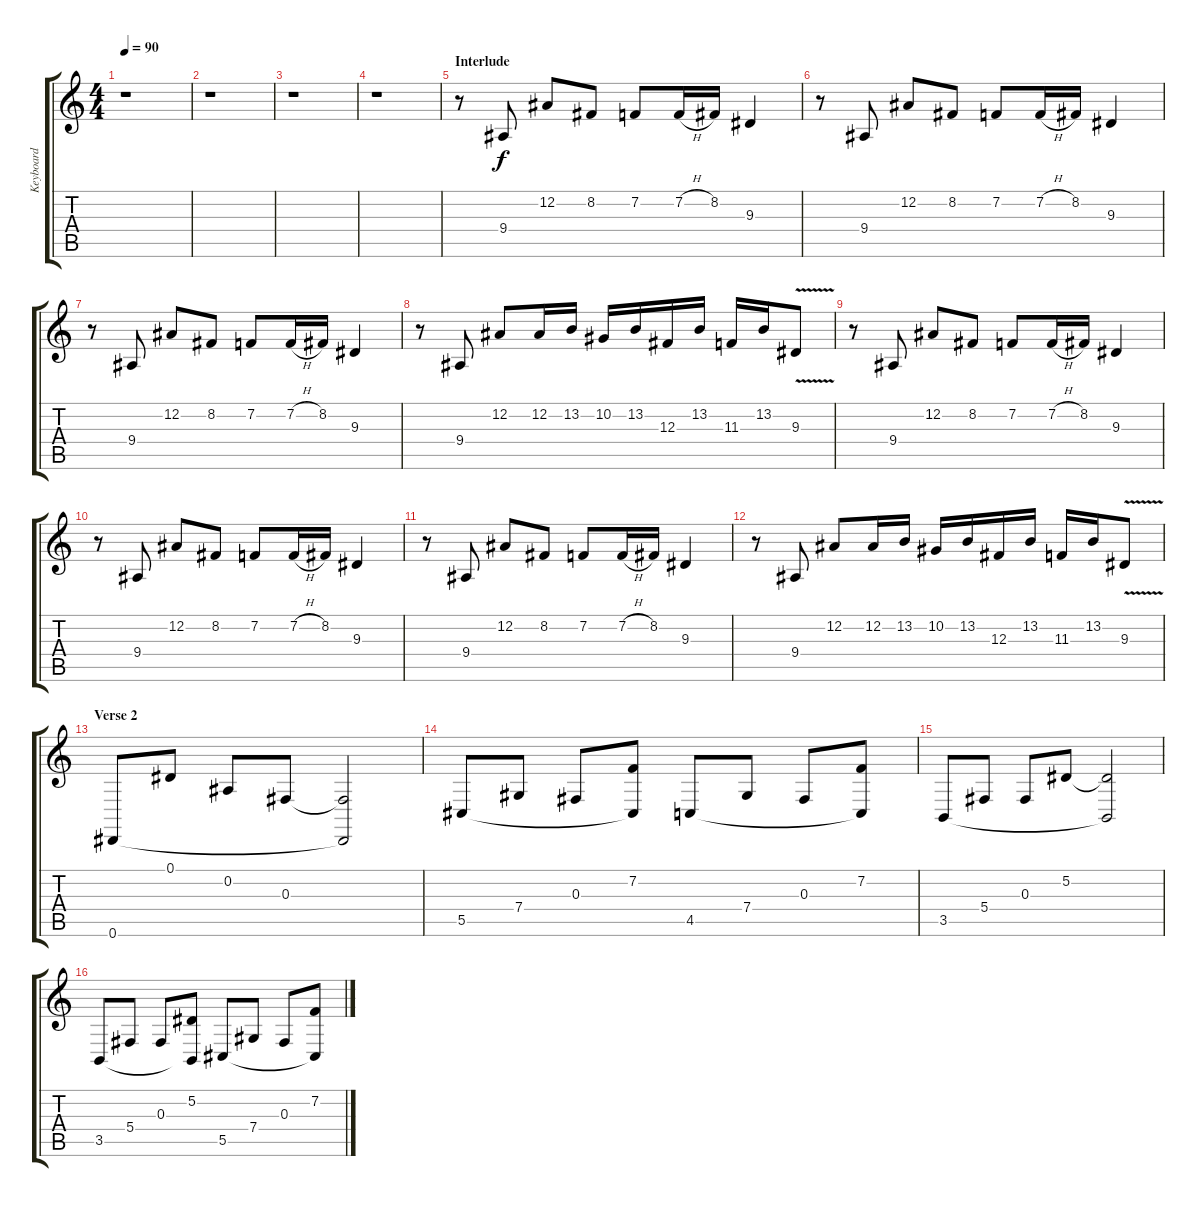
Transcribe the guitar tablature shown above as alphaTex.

\track ("Keyboard" "Keyboard") {instrument orchestralharp}
\staff {score tabs}
\tuning (Eb4 Bb3 Gb3 Db3 Ab2 Eb2) {hide}
\ts (4 4)
\tempo 90
\clef g2
\ks c
r.1{dy f} |
r.1 |
r.1 |
r.1 |
\section ("" "Interlude")
r.8 9.4.8 12.2.8 8.2.8 7.2.8 7.2{h}.16 8.2.16 9.3.4 |
r.8 9.4.8 12.2.8 8.2.8 7.2.8 7.2{h}.16 8.2.16 9.3.4 |
r.8 9.4.8 12.2.8 8.2.8 7.2.8 7.2{h}.16 8.2.16 9.3.4 |
r.8 9.4.8 12.2.8 12.2.16 13.2.16 10.2.16 13.2.16 12.3.16 13.2.16 11.3.16 13.2.16 9.3{v}.8 |
r.8 9.4.8 12.2.8 8.2.8 7.2.8 7.2{h}.16 8.2.16 9.3.4 |
r.8 9.4.8 12.2.8 8.2.8 7.2.8 7.2{h}.16 8.2.16 9.3.4 |
r.8 9.4.8 12.2.8 8.2.8 7.2.8 7.2{h}.16 8.2.16 9.3.4 |
r.8 9.4.8 12.2.8 12.2.16 13.2.16 10.2.16 13.2.16 12.3.16 13.2.16 11.3.16 13.2.16 9.3{v}.8 |
\section ("" "Verse 2")
0.6.8 0.1.8 0.2.8 0.3.8 (0.3{t} 0.6{t}).2 |
5.5.8 7.4.8 0.3.8 (7.2 5.5{t}).8 4.5.8 7.4.8 0.3.8 (7.2 4.5{t}).8 |
3.5.8 5.4.8 0.3.8 5.2.8 (5.2{t} 3.5{t}).2 |
3.5.8 5.4.8 0.3.8 (5.2 3.5{t}).8 5.5.8 7.4.8 0.3.8 (7.2 5.5{t}).8
